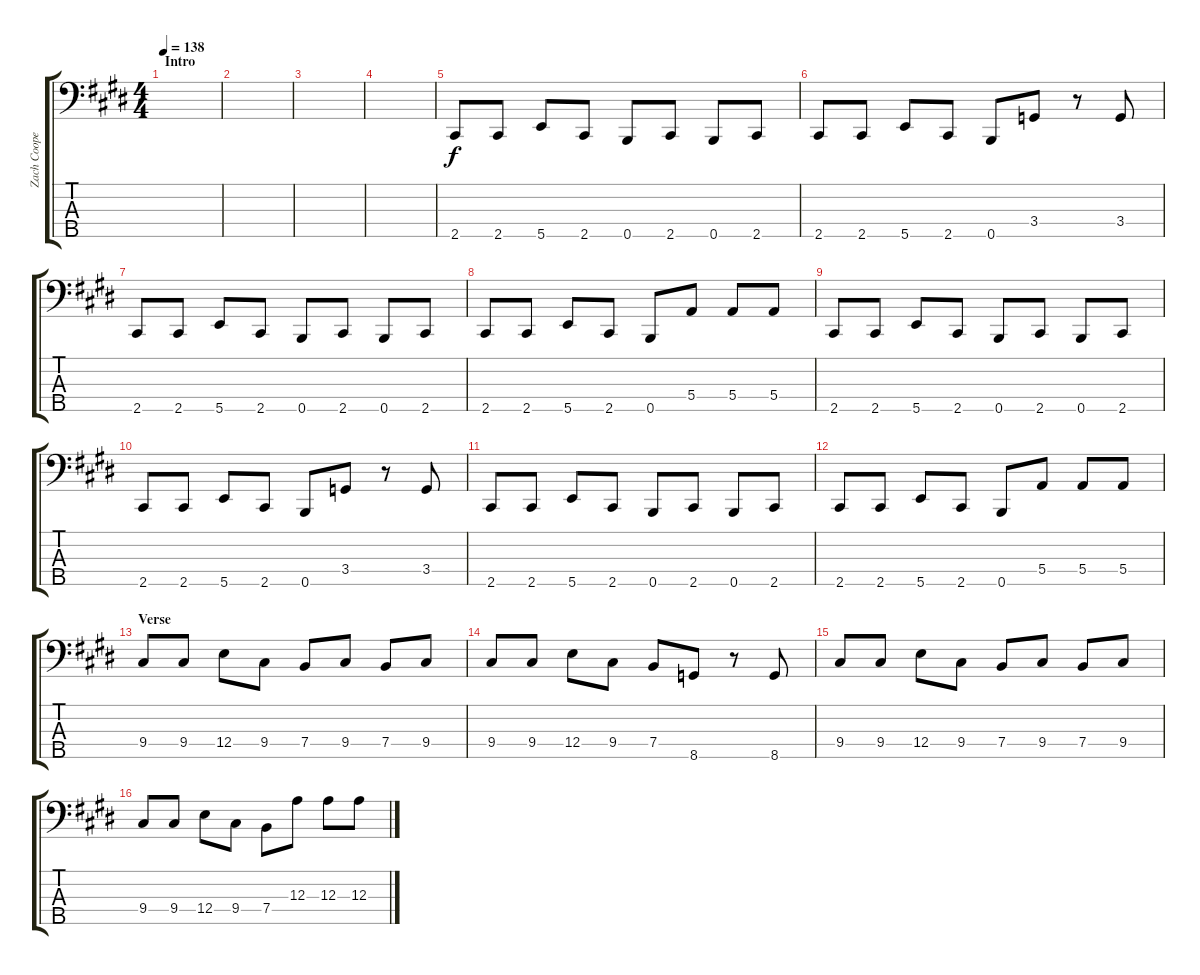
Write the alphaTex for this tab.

\track ("Zach Cooper (5 String)" "Zach Coope") {instrument electricbassfinger}
\staff {score tabs}
\tuning (G2 D2 A1 E1 B0) {hide}
\ts (4 4)
\section ("" "Intro")
\tempo 138
\clef f4
\ks c#minor
|
|
|
|
2.5.8 2.5.8 5.5.8 2.5.8 0.5.8 2.5.8 0.5.8 2.5.8 |
2.5.8 2.5.8 5.5.8 2.5.8 0.5.8 3.4.8 r.8 3.4.8 |
2.5.8 2.5.8 5.5.8 2.5.8 0.5.8 2.5.8 0.5.8 2.5.8 |
2.5.8 2.5.8 5.5.8 2.5.8 0.5.8 5.4.8 5.4.8 5.4.8 |
2.5.8 2.5.8 5.5.8 2.5.8 0.5.8 2.5.8 0.5.8 2.5.8 |
2.5.8 2.5.8 5.5.8 2.5.8 0.5.8 3.4.8 r.8 3.4.8 |
2.5.8 2.5.8 5.5.8 2.5.8 0.5.8 2.5.8 0.5.8 2.5.8 |
2.5.8 2.5.8 5.5.8 2.5.8 0.5.8 5.4.8 5.4.8 5.4.8 |
\section ("" "Verse")
9.4.8 9.4.8 12.4.8 9.4.8 7.4.8 9.4.8 7.4.8 9.4.8 |
9.4.8 9.4.8 12.4.8 9.4.8 7.4.8 8.5.8 r.8 8.5.8 |
9.4.8 9.4.8 12.4.8 9.4.8 7.4.8 9.4.8 7.4.8 9.4.8 |
9.4.8 9.4.8 12.4.8 9.4.8 7.4.8 12.3.8 12.3.8 12.3.8
